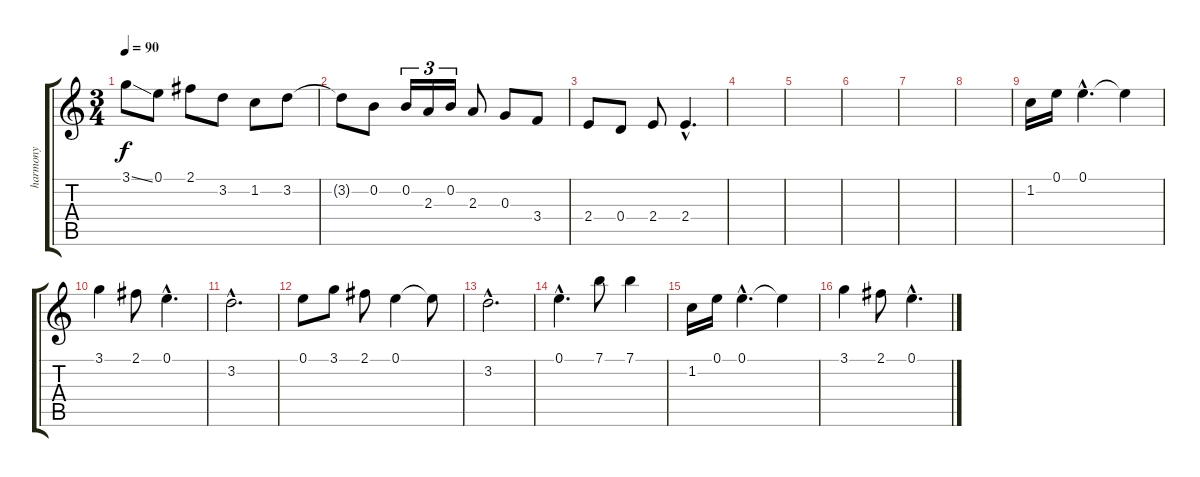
\track ("harmony" "harmony") {instrument acousticguitarsteel}
\staff {score tabs}
\tuning (E4 B3 G3 D3 A2 E2) {hide}
\ts (3 4)
\tempo 90
\clef g2
\ks c
3.1{ss}.8{dy f} 0.1.8 2.1.8 3.2.8 1.2.8 3.2.8 |
3.2{t}.8 0.2.8 0.2.16{tu (3 2)} 2.3.16{tu (3 2)} 0.2.16{tu (3 2)} 2.3.8 0.3.8 3.4.8 |
\section ("" "")
2.4.8 0.4.8 2.4.8 2.4{hac}.4{d} |
|
|
|
|
|
1.2.16 0.1.16 0.1{hac}.4{d} 0.1{t}.4 |
3.1.4 2.1.8 0.1{hac}.4{d} |
3.2{hac}.2{d} |
0.1.8 3.1.8 2.1.8 0.1.4 0.1{t}.8 |
3.2{hac}.2{d} |
0.1{hac}.4{d} 7.1.8 7.1.4 |
1.2.16 0.1.16 0.1{hac}.4{d} 0.1{t}.4 |
3.1.4 2.1.8 0.1{hac}.4{d}
